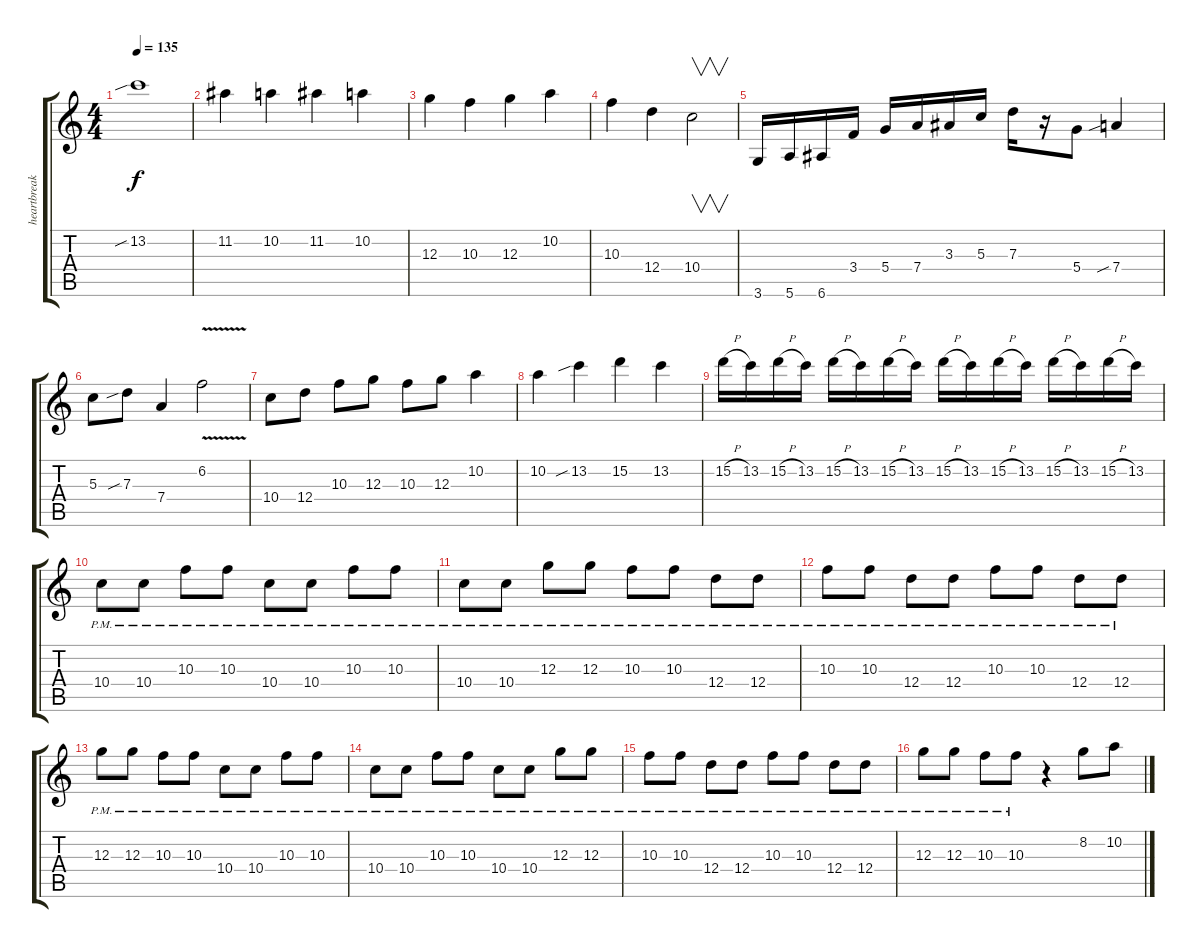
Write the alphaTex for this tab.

\track ("heartbreak beat" "heartbreak") {instrument distortionguitar}
\staff {score tabs}
\tuning (E4 B3 G3 D3 A2 E2) {hide}
\ts (4 4)
\tempo 135
\clef g2
\ks c
13.2{sib}.1{dy f} |
11.2.4 10.2.4 11.2.4 10.2.4 |
12.3.4 10.3.4 12.3.4 10.2.4 |
10.3.4 12.4.4 10.4.2{v} |
3.6.16 5.6.16 6.6.16 3.4.16 5.4.16 7.4.16 3.3.16 5.3.16 7.3.16 r.16 5.4.8 7.4{sib}.4 |
5.3.8 7.3{sib}.8 7.4.4 6.2{v}.2 |
10.4.8 12.4.8 10.3.8 12.3.8 10.3.8 12.3.8 10.2.4 |
10.2.4 13.2{sib}.4 15.2.4 13.2.4 |
15.2{h}.16 13.2.16 15.2{h}.16 13.2.16 15.2{h}.16 13.2.16 15.2{h}.16 13.2.16 15.2{h}.16 13.2.16 15.2{h}.16 13.2.16 15.2{h}.16 13.2.16 15.2{h}.16 13.2.16 |
10.4{pm}.8 10.4{pm}.8 10.3{pm}.8 10.3{pm}.8 10.4{pm}.8 10.4{pm}.8 10.3{pm}.8 10.3{pm}.8 |
10.4{pm}.8 10.4{pm}.8 12.3{pm}.8 12.3{pm}.8 10.3{pm}.8 10.3{pm}.8 12.4{pm}.8 12.4{pm}.8 |
10.3{pm}.8 10.3{pm}.8 12.4{pm}.8 12.4{pm}.8 10.3{pm}.8 10.3{pm}.8 12.4{pm}.8 12.4{pm}.8 |
12.3{pm}.8 12.3{pm}.8 10.3{pm}.8 10.3{pm}.8 10.4{pm}.8 10.4{pm}.8 10.3{pm}.8 10.3{pm}.8 |
10.4{pm}.8 10.4{pm}.8 10.3{pm}.8 10.3{pm}.8 10.4{pm}.8 10.4{pm}.8 12.3{pm}.8 12.3{pm}.8 |
10.3{pm}.8 10.3{pm}.8 12.4{pm}.8 12.4{pm}.8 10.3{pm}.8 10.3{pm}.8 12.4{pm}.8 12.4{pm}.8 |
12.3{pm}.8 12.3{pm}.8 10.3{pm}.8 10.3{pm}.8 r.4 8.2.8 10.2.8
